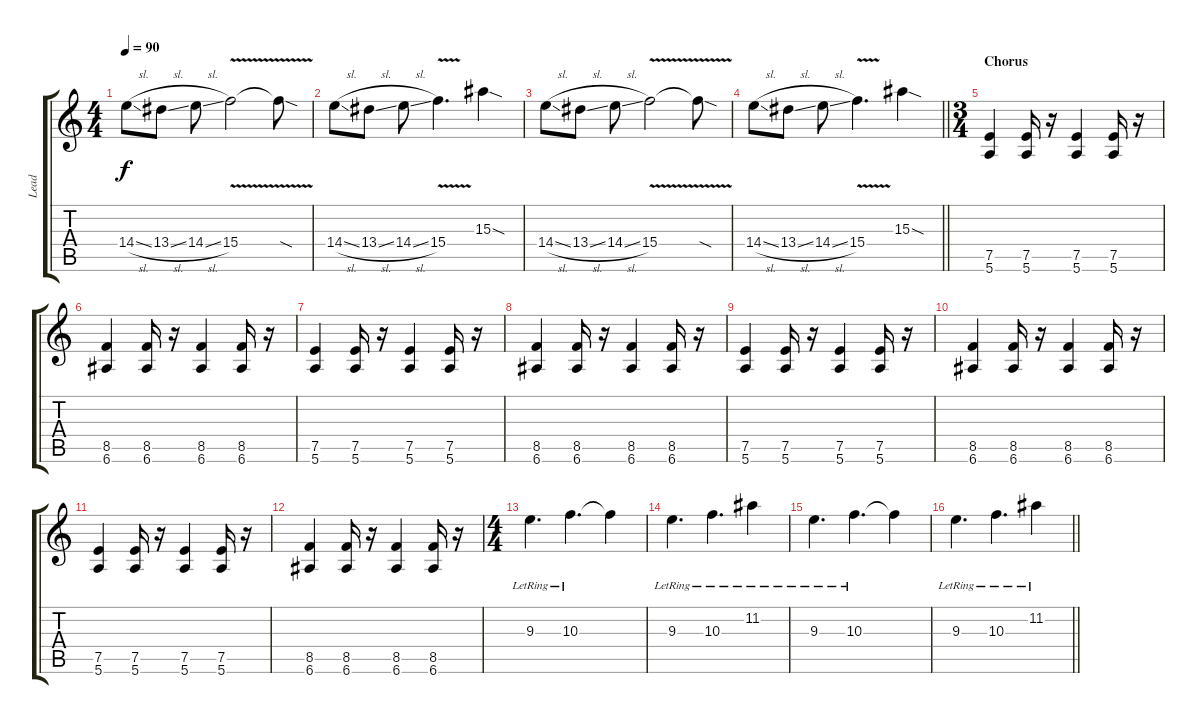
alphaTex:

\track ("Lead" "Lead") {instrument overdrivenguitar}
\staff {score tabs}
\tuning (E4 B3 G3 D3 A2 E2) {hide}
\ts (4 4)
\tempo 90
\clef g2
\ks c
14.4{sl}.8{dy f} 13.4{sl}.8 14.4{sl}.8 15.4{v}.2 15.4{sod t}.8 |
14.4{sl}.8 13.4{sl}.8 14.4{sl}.8 15.4{v}.4{d} 15.3{sod}.4 |
14.4{sl}.8 13.4{sl}.8 14.4{sl}.8 15.4{v}.2 15.4{sod t}.8 |
\barLineRight lightlight
14.4{sl}.8 13.4{sl}.8 14.4{sl}.8 15.4{v}.4{d} 15.3{sod}.4 |
\ts (3 4)
\section ("" "Chorus")
(7.5 5.6).4 (7.5 5.6).16 r.16 (7.5 5.6).4 (7.5 5.6).16 r.16 |
(8.5 6.6).4 (8.5 6.6).16 r.16 (8.5 6.6).4 (8.5 6.6).16 r.16 |
(7.5 5.6).4 (7.5 5.6).16 r.16 (7.5 5.6).4 (7.5 5.6).16 r.16 |
(8.5 6.6).4 (8.5 6.6).16 r.16 (8.5 6.6).4 (8.5 6.6).16 r.16 |
(7.5 5.6).4 (7.5 5.6).16 r.16 (7.5 5.6).4 (7.5 5.6).16 r.16 |
(8.5 6.6).4 (8.5 6.6).16 r.16 (8.5 6.6).4 (8.5 6.6).16 r.16 |
(7.5 5.6).4 (7.5 5.6).16 r.16 (7.5 5.6).4 (7.5 5.6).16 r.16 |
(8.5 6.6).4 (8.5 6.6).16 r.16 (8.5 6.6).4 (8.5 6.6).16 r.16 |
\ts (4 4)
9.3{lr}.4{d instrument acousticguitarsteel} 10.3{lr}.4{d} 10.3{t}.4 |
9.3{lr}.4{d} 10.3{lr}.4{d} 11.2{lr}.4 |
9.3{lr}.4{d} 10.3{lr}.4{d} 10.3{t}.4 |
\barLineRight lightlight
9.3{lr}.4{d} 10.3{lr}.4{d} 11.2{lr}.4
